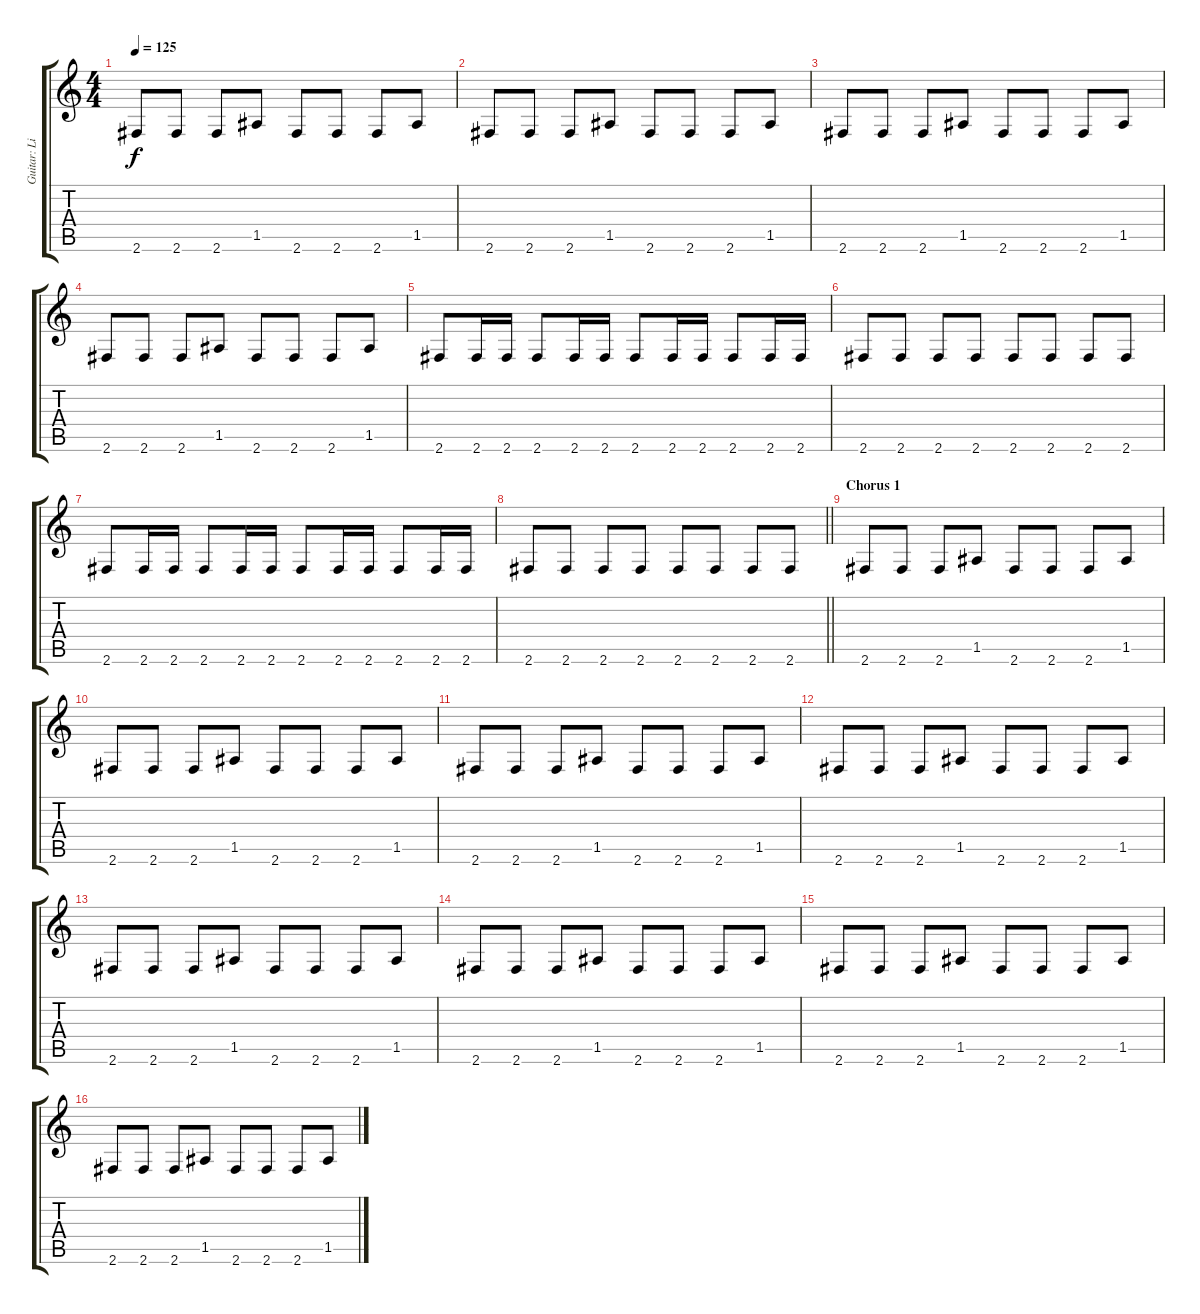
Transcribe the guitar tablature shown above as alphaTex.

\track ("Guitar: Lindsey Buckingham " "Guitar: Li") {instrument electricguitarjazz}
\staff {score tabs}
\tuning (E4 B3 G3 D3 A2 E2) {hide}
\ts (4 4)
\tempo 125
\clef g2
\ks c
2.6.8{dy f} 2.6.8 2.6.8 1.5.8 2.6.8 2.6.8 2.6.8 1.5.8 |
2.6.8 2.6.8 2.6.8 1.5.8 2.6.8 2.6.8 2.6.8 1.5.8 |
2.6.8 2.6.8 2.6.8 1.5.8 2.6.8 2.6.8 2.6.8 1.5.8 |
2.6.8 2.6.8 2.6.8 1.5.8 2.6.8 2.6.8 2.6.8 1.5.8 |
2.6.8 2.6.16 2.6.16 2.6.8 2.6.16 2.6.16 2.6.8 2.6.16 2.6.16 2.6.8 2.6.16 2.6.16 |
2.6.8 2.6.8 2.6.8 2.6.8 2.6.8 2.6.8 2.6.8 2.6.8 |
2.6.8 2.6.16 2.6.16 2.6.8 2.6.16 2.6.16 2.6.8 2.6.16 2.6.16 2.6.8 2.6.16 2.6.16 |
\barLineRight lightlight
2.6.8 2.6.8 2.6.8 2.6.8 2.6.8 2.6.8 2.6.8 2.6.8 |
\section ("" "Chorus 1")
2.6.8 2.6.8 2.6.8 1.5.8 2.6.8 2.6.8 2.6.8 1.5.8 |
2.6.8 2.6.8 2.6.8 1.5.8 2.6.8 2.6.8 2.6.8 1.5.8 |
2.6.8 2.6.8 2.6.8 1.5.8 2.6.8 2.6.8 2.6.8 1.5.8 |
2.6.8 2.6.8 2.6.8 1.5.8 2.6.8 2.6.8 2.6.8 1.5.8 |
2.6.8 2.6.8 2.6.8 1.5.8 2.6.8 2.6.8 2.6.8 1.5.8 |
2.6.8 2.6.8 2.6.8 1.5.8 2.6.8 2.6.8 2.6.8 1.5.8 |
2.6.8 2.6.8 2.6.8 1.5.8 2.6.8 2.6.8 2.6.8 1.5.8 |
2.6.8 2.6.8 2.6.8 1.5.8 2.6.8 2.6.8 2.6.8 1.5.8
